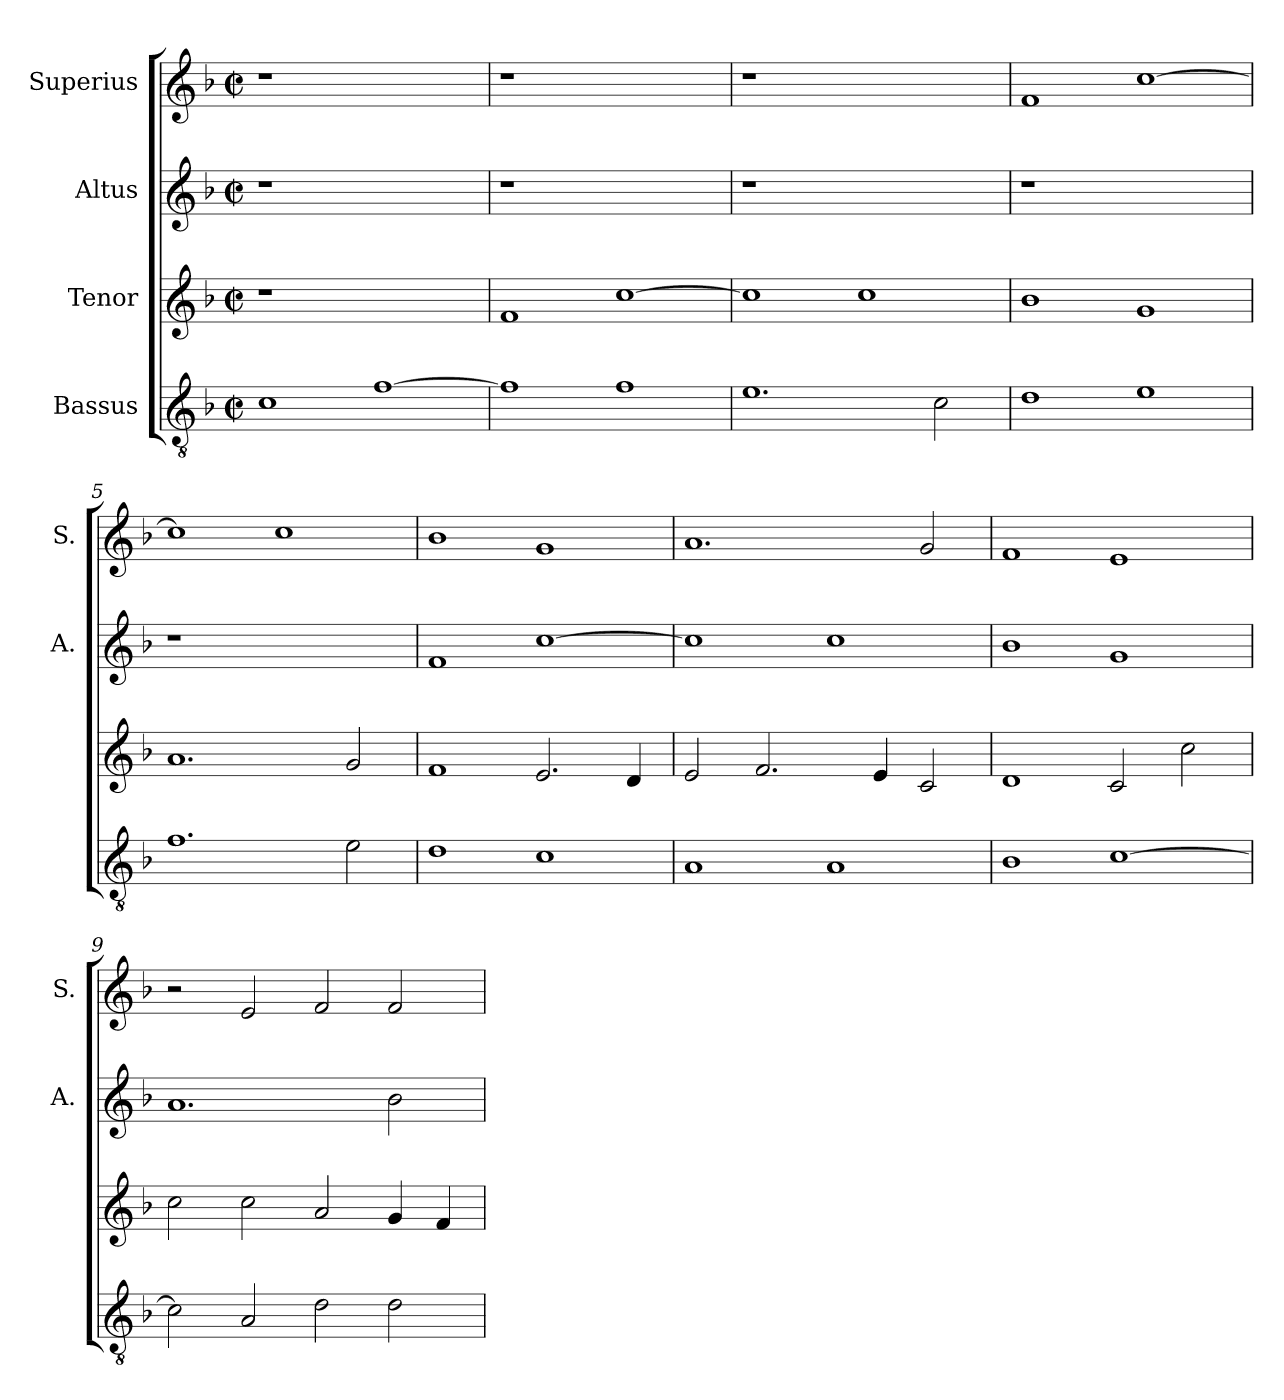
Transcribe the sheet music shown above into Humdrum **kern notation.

**kern	**kern	**kern	**kern
*part4	*part3	*part2	*part1
*staff4	*staff3	*staff2	*staff1
*I"Bassus	*I"Tenor	*I"Altus	*I"Superius
*	*	*I'A.	*I'S.
!!LO:PB:g=z
*clefGv2	*clefG2	*clefG2	*clefG2
*ITrd7c12	*	*	*
*k[b-]	*k[b-]	*k[b-]	*k[b-]
*F:	*F:	*F:	*F:
*M2/2	*M2/2	*M2/2	*M2/2
*met(c|)	*met(c|)	*met(c|)	*met(c|)
=1	=1	=1	=1
!	!LO:N:vis=1	!LO:N:vis=1	!LO:N:vis=1
1Ci	1r	1r	1r
[>1Fi	1ryy	1ryy	1ryy
=2	=2	=2	=2
!	!	!LO:N:vis=1	!LO:N:vis=1
1Fi]	1fi	1r	1r
1Fi	[>1cci	1ryy	1ryy
=3	=3	=3	=3
!	!	!LO:N:vis=1	!LO:N:vis=1
1.Ei	1cci]	1r	1r
.	1cci	1ryy	1ryy
2Ci\	.	.	.
=4	=4	=4	=4
!	!	!LO:N:vis=1	!
1Di	1b-i	1r	1fi
1Ei	1gi	1ryy	[>1cci
=5	=5	=5	=5
!	!	!LO:N:vis=1	!
1.Fi	1.ai	1r	1cci]
.	.	1ryy	1cci
2Ei\	2gi/	.	.
=6	=6	=6	=6
1Di	1fi	1fi	1b-i
1Ci	2.ei/	[>1cci	1gi
.	4di/	.	.
!!LO:LB:g=z
=7	=7	=7	=7
1AAi	2ei/	1cci]	1.ai
.	2.fi/	.	.
1AAi	.	1cci	.
.	4ei/	.	.
.	2ci/	.	2gi/
=8	=8	=8	=8
1BB-i	1di	1b-i	1fi
[>1Ci	2ci/	1gi	1ei
.	2cci\	.	.
=9	=9	=9	=9
2Ci\]	2cci\	1.ai	2r
2AAi/	2cci\	.	2ei/
2Di\	2ai/	.	2fi/
2Di\	4gi/	2b-i\	2fi/
.	4fi/	.	.
=	=	=	=
*-	*-	*-	*-
